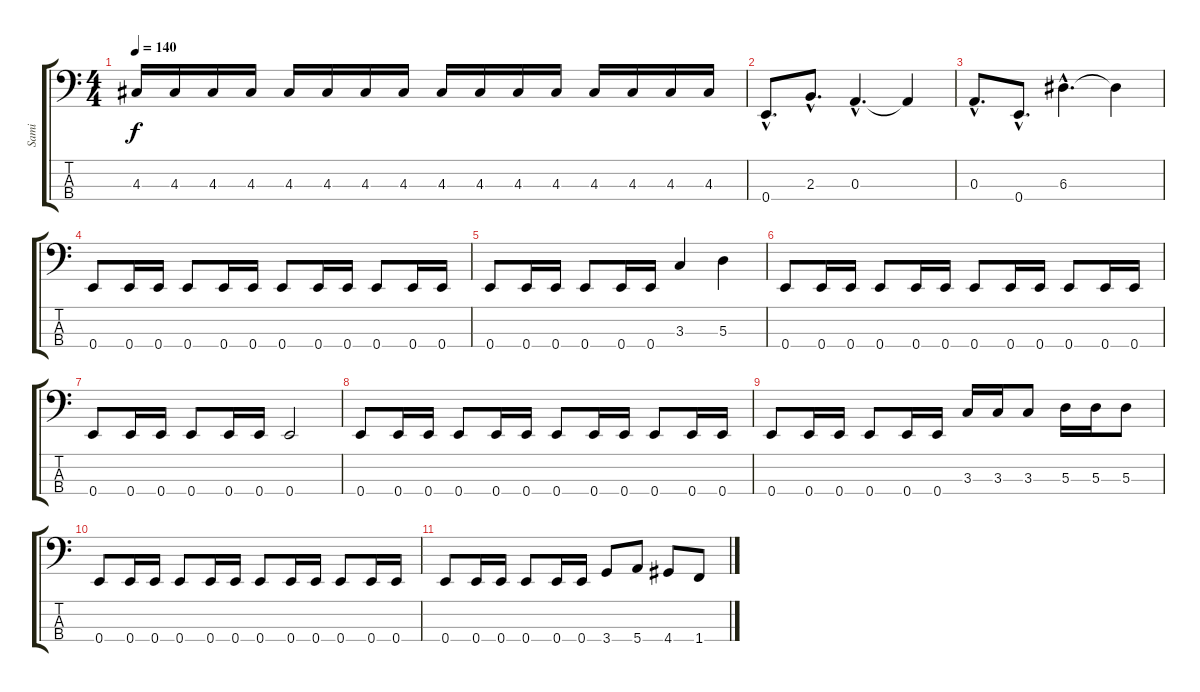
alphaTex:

\track ("Sami" "Sami") {instrument electricbasspick}
\staff {score tabs}
\tuning (G2 D2 A1 E1) {hide}
\ts (4 4)
\tempo 140
\clef f4
\ks c
4.3.16{dy f} 4.3.16 4.3.16 4.3.16 4.3.16 4.3.16 4.3.16 4.3.16 4.3.16 4.3.16 4.3.16 4.3.16 4.3.16 4.3.16 4.3.16 4.3.16 |
0.4{hac}.8{d} 2.3{hac}.8{d} 0.3{hac}.4{d} 0.3{t}.4 |
0.3{hac}.8{d} 0.4{hac}.8{d} 6.3{hac}.4{d} 6.3{t}.4 |
0.4.8 0.4.16 0.4.16 0.4.8 0.4.16 0.4.16 0.4.8 0.4.16 0.4.16 0.4.8 0.4.16 0.4.16 |
0.4.8 0.4.16 0.4.16 0.4.8 0.4.16 0.4.16 3.3.4 5.3.4 |
0.4.8 0.4.16 0.4.16 0.4.8 0.4.16 0.4.16 0.4.8 0.4.16 0.4.16 0.4.8 0.4.16 0.4.16 |
0.4.8 0.4.16 0.4.16 0.4.8 0.4.16 0.4.16 0.4.2 |
0.4.8 0.4.16 0.4.16 0.4.8 0.4.16 0.4.16 0.4.8 0.4.16 0.4.16 0.4.8 0.4.16 0.4.16 |
0.4.8 0.4.16 0.4.16 0.4.8 0.4.16 0.4.16 3.3.16 3.3.16 3.3.8 5.3.16 5.3.16 5.3.8 |
0.4.8 0.4.16 0.4.16 0.4.8 0.4.16 0.4.16 0.4.8 0.4.16 0.4.16 0.4.8 0.4.16 0.4.16 |
0.4.8 0.4.16 0.4.16 0.4.8 0.4.16 0.4.16 3.4.8 5.4.8 4.4.8 1.4.8
